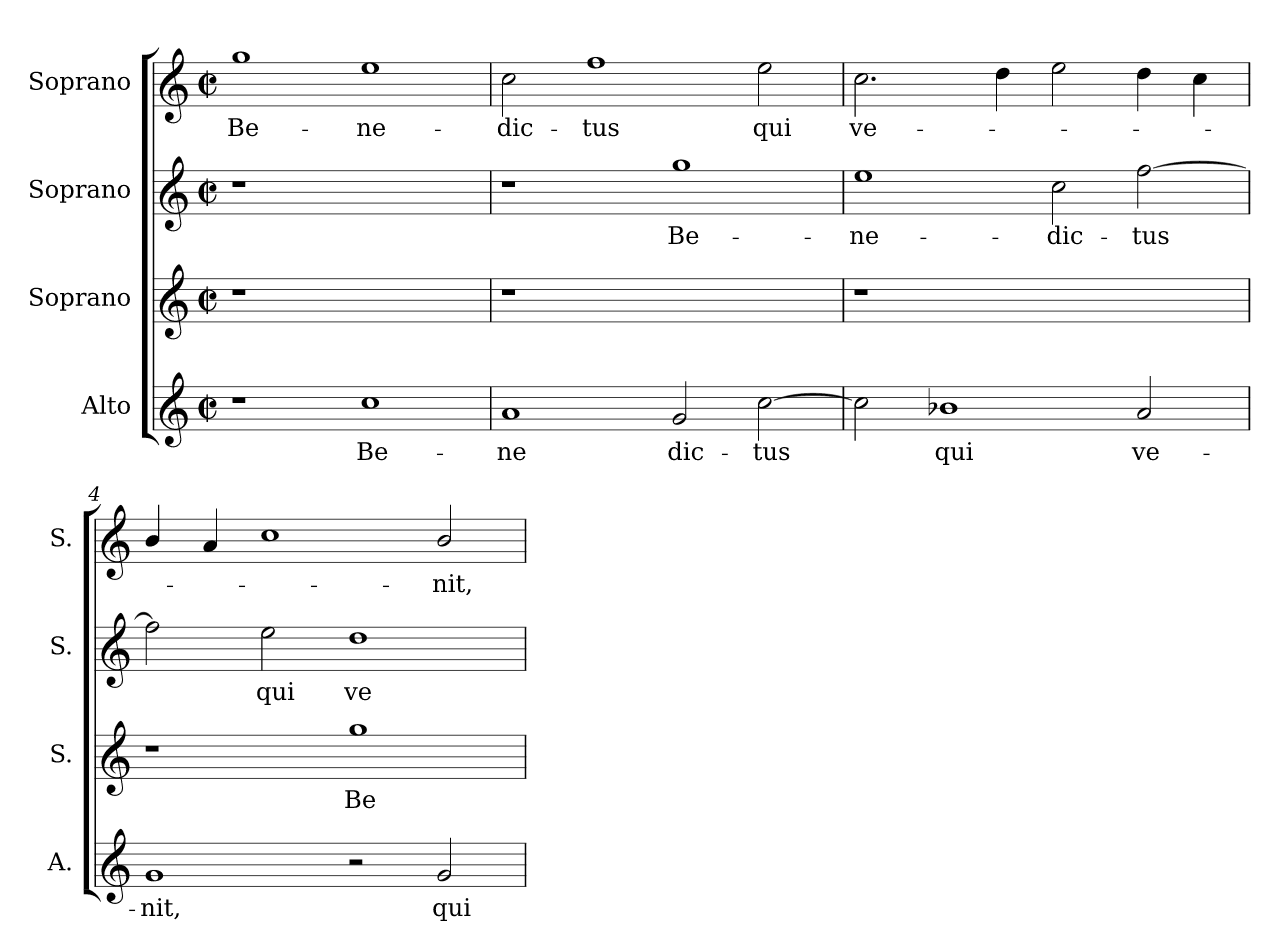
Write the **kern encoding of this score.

**kern	**text	**kern	**text	**kern	**text	**kern	**text
*part4	*part4	*part3	*part3	*part2	*part2	*part1	*part1
*staff4	*staff4	*staff3	*staff3	*staff2	*staff2	*staff1	*staff1
*I"Alto	*	*I"Soprano	*	*I"Soprano	*	*I"Soprano	*
*I'A.	*	*I'S.	*	*I'S.	*	*I'S.	*
!!LO:PB:g=z
*clefG2	*	*clefG2	*	*clefG2	*	*clefG2	*
*k[]	*	*k[]	*	*k[]	*	*k[]	*
*C:	*	*C:	*	*C:	*	*C:	*
*M2/2	*	*M2/2	*	*M2/2	*	*M2/2	*
*met(c|)	*	*met(c|)	*	*met(c|)	*	*met(c|)	*
=1	=1	=1	=1	=1	=1	=1	=1
!	!	!LO:N:vis=1	!	!LO:N:vis=1	!	!	!
!	!	!	!	!	!	!	!LO:LY:b:color=#000000
1r	.	1r	.	1r	.	1ggi	Be-
!	!LO:LY:b:color=#000000	!	!	!	!	!	!
!	!	!	!	!	!	!	!LO:LY:b:color=#000000
1cci	Be-	1ryy	.	1ryy	.	1eei	-ne-
=2	=2	=2	=2	=2	=2	=2	=2
!	!LO:LY:b:color=#000000	!LO:N:vis=1	!	!	!	!	!
!	!	!	!	!	!	!	!LO:LY:b:color=#000000
1ai	-ne	1r	.	1r	.	2cci\	-dic-
!	!	!	!	!	!	!	!LO:LY:b:color=#000000
.	.	.	.	.	.	1ffi	-tus
!	!LO:LY:b:color=#000000	!	!	!	!	!	!
!	!	!	!	!	!LO:LY:b:color=#000000	!	!
2gi/	dic-	1ryy	.	1ggi	Be-	.	.
!	!LO:LY:b:color=#000000	!	!	!	!	!	!
!	!	!	!	!	!	!	!LO:LY:b:color=#000000
[>2cci\	-tus	.	.	.	.	2eei\	qui
=3	=3	=3	=3	=3	=3	=3	=3
!	!	!LO:N:vis=1	!	!	!	!	!
!	!	!	!	!	!LO:LY:b:color=#000000	!	!
!	!	!	!	!	!	!	!LO:LY:b:color=#000000
2cci\]	.	1r	.	1eei	-ne-	2.cci\	ve-
!	!LO:LY:b:color=#000000	!	!	!	!	!	!
1b-Xi	qui	.	.	.	.	.	.
.	.	.	.	.	.	4ddi\	.
!	!	!	!	!	!LO:LY:b:color=#000000	!	!
.	.	1ryy	.	2cci\	-dic-	2eei\	.
!	!LO:LY:b:color=#000000	!	!	!	!	!	!
!	!	!	!	!	!LO:LY:b:color=#000000	!	!
2ai/	ve-	.	.	[>2ffi\	-tus	4ddi\	.
.	.	.	.	.	.	4cci\	.
=4	=4	=4	=4	=4	=4	=4	=4
!	!LO:LY:b:color=#000000	!	!	!	!	!	!
1gi	-nit,	1r	.	2ffi\]	.	4bi/	.
.	.	.	.	.	.	4ai/	.
!	!	!	!	!	!LO:LY:b:color=#000000	!	!
.	.	.	.	2eei\	qui	1cci	.
!	!	!	!LO:LY:b:color=#000000	!	!	!	!
!	!	!	!	!	!LO:LY:b:color=#000000	!	!
2r	.	1ggi	Be-	1ddi	ve-	.	.
!	!LO:LY:b:color=#000000	!	!	!	!	!	!
!	!	!	!	!	!	!	!LO:LY:b:color=#000000
2gi/	qui	.	.	.	.	2bi/	-nit,
=	=	=	=	=	=	=	=
*-	*-	*-	*-	*-	*-	*-	*-
